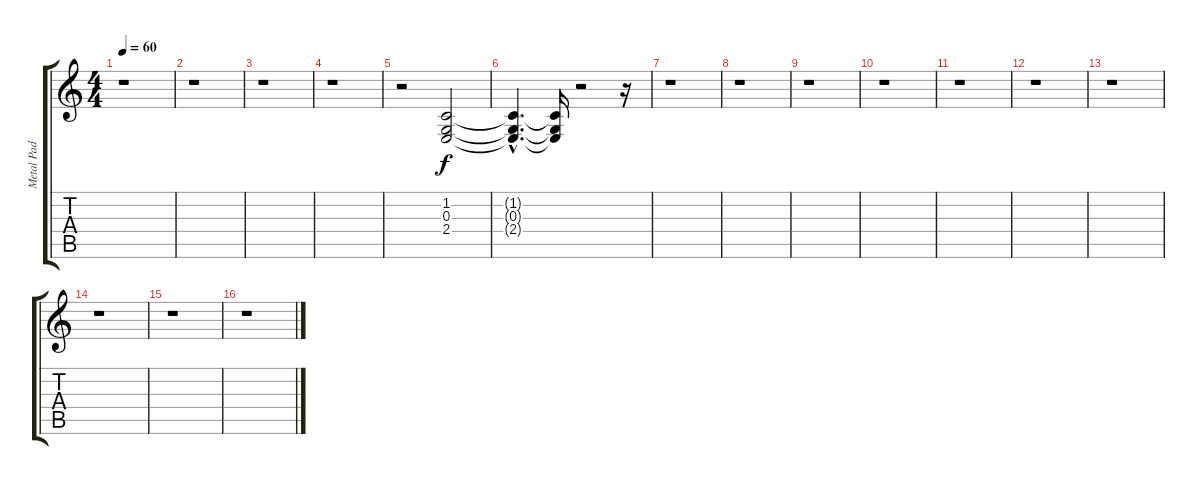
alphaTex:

\track ("Metal Pad" "Metal Pad") {instrument pad6metallic}
\staff {score tabs}
\tuning (E4 B3 G3 D3 A2 E2) {hide}
\ts (4 4)
\tempo 60
\clef g2
\ks c
r.1{dy f instrument pad6metallic} |
r.1 |
r.1 |
r.1 |
r.2 (1.2 0.3 2.4).2 |
(1.2{hac t} 0.3{hac t} 2.4{hac t}).4{d} (1.2{t} 0.3{t} 2.4{t}).16 r.2 r.16 |
r.1 |
r.1 |
r.1 |
r.1 |
r.1 |
r.1 |
r.1 |
r.1 |
r.1 |
r.1
